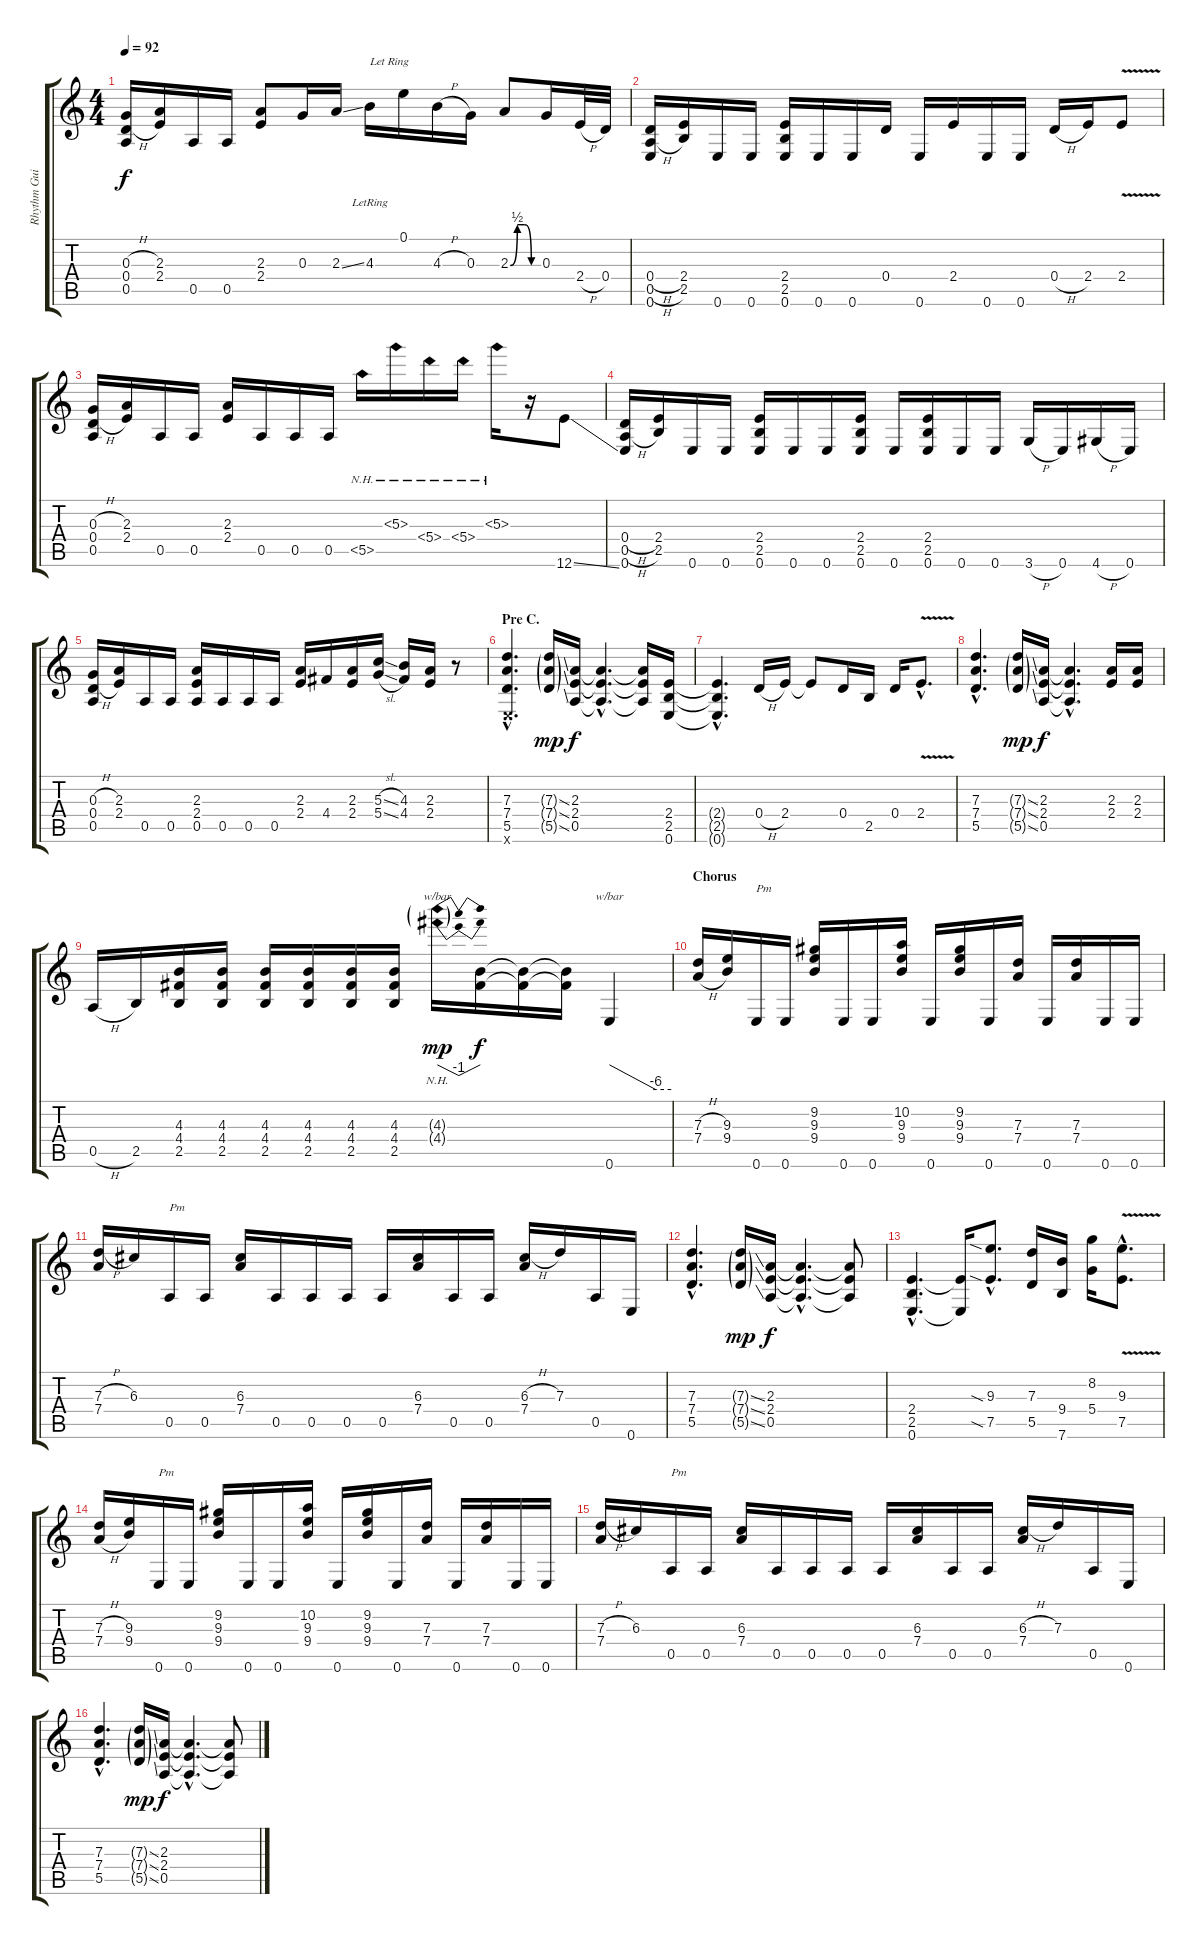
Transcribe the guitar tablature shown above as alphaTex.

\track ("Rhythm Guitar" "Rhythm Gui") {instrument distortionguitar}
\staff {score tabs}
\tuning (E4 B3 G3 D3 A2 E2) {hide}
\ts (4 4)
\tempo 92
\clef g2
\ks c
(0.3{h} 0.4{h} 0.5).16{dy f} (2.3 2.4).16 0.5.16 0.5.16 (2.3 2.4).8 0.3.16 2.3{ss}.16 4.3{lr}.16{txt "Let Ring"} 0.1.16 4.3{h}.16 0.3.16 2.3{be (custom 0 0 15 2 30 2 45 0 60 0)}.8 0.3.16 2.4{h}.32 0.4.32 |
(0.4{h} 0.5{h} 0.6).16 (2.4 2.5).16 0.6.16 0.6.16 (2.4 2.5 0.6).16 0.6.16 0.6.16 0.4.16 0.6.16 2.4.16 0.6.16 0.6.16 0.4{h}.16 2.4.16 2.4{v}.8 |
(0.3{h} 0.4{h} 0.5).16 (2.3 2.4).16 0.5.16 0.5.16 (2.3 2.4).16 0.5.16 0.5.16 0.5.16 5.5{nh}.16 5.3{nh}.16 5.4{nh}.16 5.4{nh}.16 5.3{nh}.16 r.16 12.6{ss}.8 |
(0.4{h} 0.5{h} 0.6).16 (2.4 2.5).16 0.6.16 0.6.16 (2.4 2.5 0.6).16 0.6.16 0.6.16 (2.4 2.5 0.6).16 0.6.16 (2.4 2.5 0.6).16 0.6.16 0.6.16 3.6{h}.16 0.6.16 4.6{h}.16 0.6.16 |
(0.3{h} 0.4{h} 0.5).16 (2.3 2.4).16 0.5.16 0.5.16 (2.3 2.4 0.5).16 0.5.16 0.5.16 0.5.16 (2.3 2.4).16 4.4.16 (2.3 2.4).16 (5.3{sl} 5.4{sl}).16 (4.3 4.4).16 (2.3 2.4).16 r.8 |
\section ("" "Pre C.")
(7.3{hac} 7.4{hac} 5.5{hac} 0.6{hac x}).4{d} (7.3{ss g} 7.4{ss g} 5.5{ss g}).16{dy mp} (2.3 2.4 0.5).16{dy f} (2.3{hac t} 2.4{hac t} 0.5{hac t}).4{d} (2.3{t} 2.4{t} 0.5{t}).16 (2.4 2.5 0.6).16 |
(2.4{hac t} 2.5{hac t} 0.6{hac t}).4{d} 0.4{h}.16 2.4.16 2.4{t}.8 0.4.16 2.5.16 0.4.16 2.4{v hac}.8{d} |
(7.3{hac} 7.4{hac} 5.5{hac}).4{d} (7.3{ss g} 7.4{ss g} 5.5{ss g}).16{dy mp} (2.3 2.4 0.5).16{dy f} (2.3{hac t} 2.4{hac t} 0.5{hac t}).4{d} (2.3 2.4).16 (2.3 2.4).16 |
0.5{h}.16 2.5.16 (4.3 4.4 2.5).16 (4.3 4.4 2.5).16 (4.3 4.4 2.5).16 (4.3 4.4 2.5).16 (4.3 4.4 2.5).16 (4.3 4.4 2.5).16 (4.3{nh g} 4.4{nh g}).16{tbe (dip default 0 0 30 -4 60 0) dy mp} (4.3{t} 4.4{t}).16{dy f} (4.3{t} 4.4{t}).16 (4.3{t} 4.4{t}).16 0.6.4{tbe (custom default 0 0 45 -24 60 -24)} |
\section ("" "Chorus")
(7.3{h} 7.4{h}).16 (9.3 9.4).16 0.6.16{txt "Pm"} 0.6.16 (9.2 9.3 9.4).16 0.6.16 0.6.16 (10.2 9.3 9.4).16 0.6.16 (9.2 9.3 9.4).16 0.6.16 (7.3 7.4).16 0.6.16 (7.3 7.4).16 0.6.16 0.6.16 |
(7.3{h} 7.4).16 6.3.16 0.5.16{txt "Pm"} 0.5.16 (6.3 7.4).16 0.5.16 0.5.16 0.5.16 0.5.16 (6.3 7.4).16 0.5.16 0.5.16 (6.3{h} 7.4).16 7.3.16 0.5.16 0.6.16 |
(7.3{hac} 7.4{hac} 5.5{hac}).4{d} (7.3{ss g} 7.4{ss g} 5.5{ss g}).16{dy mp} (2.3 2.4 0.5).16{dy f} (2.3{hac t} 2.4{hac t} 0.5{hac t}).4{d} (2.3{t} 2.4{t} 0.5{t}).8 |
(2.4{hac} 2.5{hac} 0.6{hac}).4{d} (2.4{t} 0.6{t}).16 (9.3{sia hac} 7.5{sia hac}).8{d} (7.3 5.5).16 (9.4 7.6).16 (8.2 5.4).16 (9.3{v hac} 7.5{hac}).8{d} |
(7.3{h} 7.4{h}).16 (9.3 9.4).16 0.6.16{txt "Pm"} 0.6.16 (9.2 9.3 9.4).16 0.6.16 0.6.16 (10.2 9.3 9.4).16 0.6.16 (9.2 9.3 9.4).16 0.6.16 (7.3 7.4).16 0.6.16 (7.3 7.4).16 0.6.16 0.6.16 |
(7.3{h} 7.4).16 6.3.16 0.5.16{txt "Pm"} 0.5.16 (6.3 7.4).16 0.5.16 0.5.16 0.5.16 0.5.16 (6.3 7.4).16 0.5.16 0.5.16 (6.3{h} 7.4).16 7.3.16 0.5.16 0.6.16 |
(7.3{hac} 7.4{hac} 5.5{hac}).4{d} (7.3{ss g} 7.4{ss g} 5.5{ss g}).16{dy mp} (2.3 2.4 0.5).16{dy f} (2.3{hac t} 2.4{hac t} 0.5{hac t}).4{d} (2.3{t} 2.4{t} 0.5{t}).8
